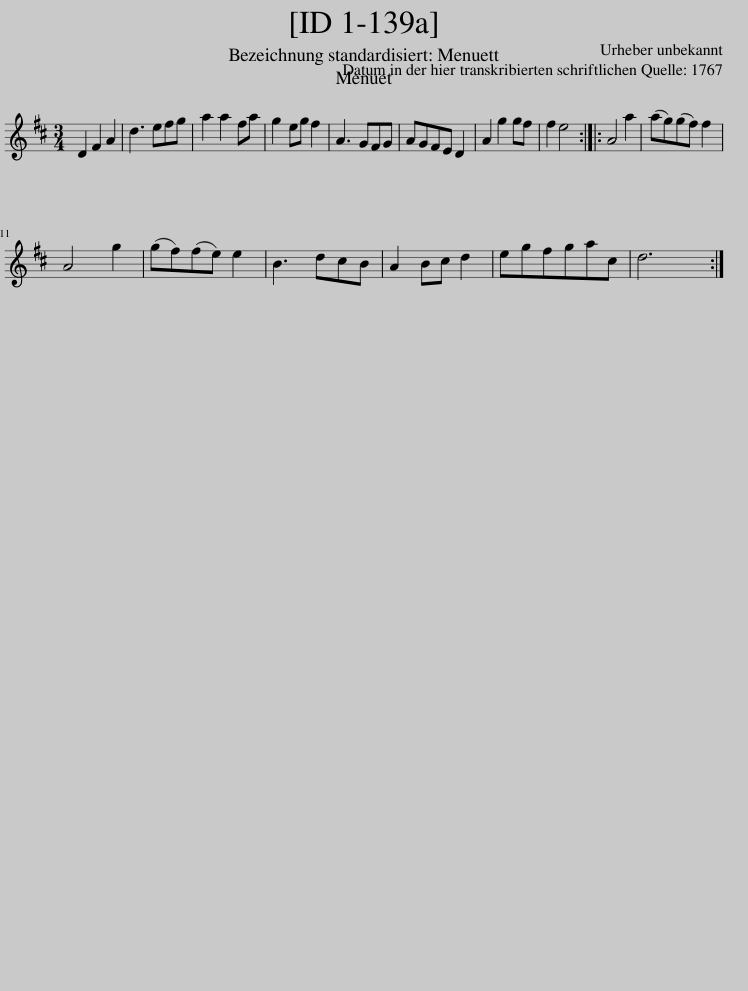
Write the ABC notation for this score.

X:1
L:1/8
M:3/4
I:linebreak $
K:D
V:1 treble
V:1
 D2 F2 A2 | d3 efg | a2 a2 fa | g2 eg f2 | A3 GFG | %5
 AGFE D2 | A2 g2 gf | f2 e4 :: A4 a2 | (ag)(gf) f2 |$ %10
 A4 g2 | (gf)(fe) e2 | B3 dcB | A2 Bc d2 | egfgac | %15
 d6 :| %16
